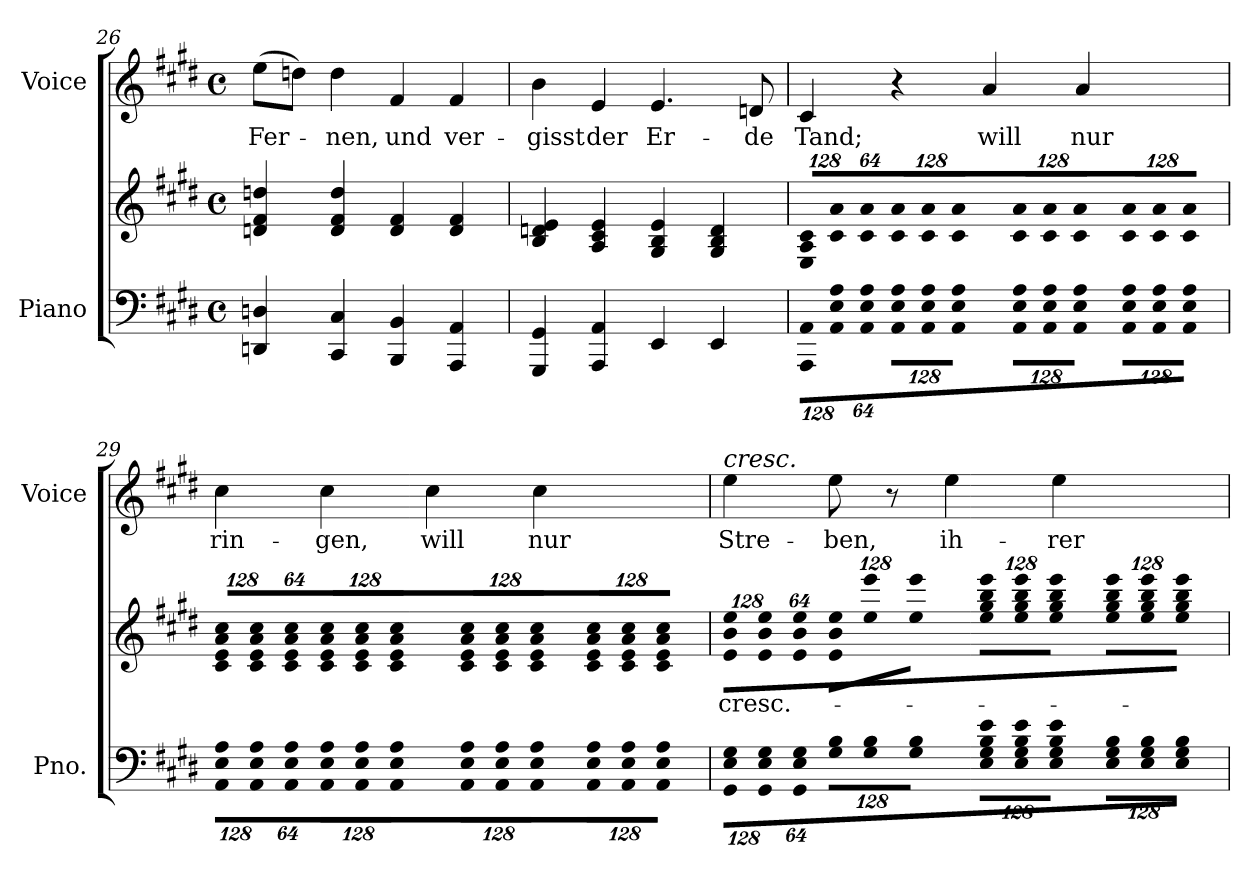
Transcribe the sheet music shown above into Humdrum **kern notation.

**kern	**kern	**text	**kern	**text
*part2	*part2	*part2	*part1	*part1
*staff3	*staff2	*staff2	*staff1	*staff1
*I"Piano	*	*	*I"Voice	*
*I'Pno.	*	*	*I'Voice	*
*clefF4	*clefG2	*	*clefG2	*
*k[f#c#g#d#]	*k[f#c#g#d#]	*	*k[f#c#g#d#]	*
*E:	*E:	*	*E:	*
*M4/4	*M4/4	*	*M4/4	*
*met(c)	*met(c)	*	*met(c)	*
=26	=26	=26	=26	=26
!	!	!	!	!LO:LY:b:color=#000000
4DDni/ 4Dni	4dni/ 4f#i 4ddni	.	(8eei\L	Fer-
.	.	.	8ddni\J)	.
!	!	!	!	!LO:LY:b:color=#000000
4CC#i/ 4C#i	4di/ 4f#i 4ddi	.	4ddi\	-nen,
!	!	!	!	!LO:LY:b:color=#000000
4BBBi/ 4BBi	4di/ 4f#i	.	4f#i/	und
!	!	!	!	!LO:LY:b:color=#000000
4AAAi/ 4AAi	4di/ 4f#i	.	4f#i/	ver-
!!LO:LB:g=z
=27	=27	=27	=27	=27
!	!	!	!	!LO:LY:b:color=#000000
4GGG#i/ 4GG#i	4Bi/ 4dni 4ei	.	4bi\	-gisst
!	!	!	!	!LO:LY:b:color=#000000
4AAAi/ 4AAi	4Ai/ 4c#i 4ei	.	4ei/	der
!	!	!	!	!LO:LY:b:color=#000000
4EEi/	4G#i/ 4Bi 4ei	.	4.ei/	Er-
4EEi/	4G#i/ 4Bi 4di	.	.	.
!	!	!	!	!LO:LY:b:color=#000000
.	.	.	8dni/	-de
=28	=28	=28	=28	=28
*Xbrackettup	*	*	*	*
!LO:N:vis=8	!	!	!	!
*	*Xbrackettup	*	*	*
!	!LO:N:vis=8	!	!	!
!	!	!	!	!LO:LY:b:color=#000000
1024%85AAAi\ 1024%85AAiL	1024%85Ei/ 1024%85Ai 1024%85c#iL	.	4c#i/	Tand;
!LO:N:vis=8	!LO:N:vis=8	!	!	!
1024%85AAi\ 1024%85Ei 1024%85Ai	1024%85c#i/ 1024%85ai	.	.	.
!LO:N:vis=8	!LO:N:vis=8	!	!	!
512%43AAi\ 512%43Ei 512%43AiJ	512%43c#i/ 512%43aiJ	.	.	.
!LO:N:vis=8	!LO:N:vis=8	!	!	!
1024%85AAi\ 1024%85Ei 1024%85AiL	1024%85c#i/ 1024%85aiL	.	4r	.
!LO:N:vis=8	!LO:N:vis=8	!	!	!
1024%85AAi\ 1024%85Ei 1024%85Ai	1024%85c#i/ 1024%85ai	.	.	.
!LO:N:vis=8	!LO:N:vis=8	!	!	!
512%43AAi\ 512%43Ei 512%43AiJ	512%43c#i/ 512%43aiJ	.	.	.
!LO:N:vis=8	!LO:N:vis=8	!	!	!
!	!	!	!	!LO:LY:b:color=#000000
1024%85AAi\ 1024%85Ei 1024%85AiL	1024%85c#i/ 1024%85aiL	.	4ai/	will
!LO:N:vis=8	!LO:N:vis=8	!	!	!
1024%85AAi\ 1024%85Ei 1024%85Ai	1024%85c#i/ 1024%85ai	.	.	.
!LO:N:vis=8	!LO:N:vis=8	!	!	!
512%43AAi\ 512%43Ei 512%43AiJ	512%43c#i/ 512%43aiJ	.	.	.
!LO:N:vis=8	!LO:N:vis=8	!	!	!
!	!	!	!	!LO:LY:b:color=#000000
1024%85AAi\ 1024%85Ei 1024%85AiL	1024%85c#i/ 1024%85aiL	.	4ai/	nur
!LO:N:vis=8	!LO:N:vis=8	!	!	!
1024%85AAi\ 1024%85Ei 1024%85Ai	1024%85c#i/ 1024%85ai	.	.	.
!LO:N:vis=8	!LO:N:vis=8	!	!	!
512%43AAi\ 512%43Ei 512%43AiJ	512%43c#i/ 512%43aiJ	.	.	.
=29	=29	=29	=29	=29
!LO:N:vis=8	!LO:N:vis=8	!	!	!
!	!	!	!	!LO:LY:b:color=#000000
1024%85AAi\ 1024%85Ei 1024%85AiL	1024%85c#i/ 1024%85ei 1024%85ai 1024%85cc#iL	.	4cc#i\	rin-
!LO:N:vis=8	!LO:N:vis=8	!	!	!
1024%85AAi\ 1024%85Ei 1024%85Ai	1024%85c#i/ 1024%85ei 1024%85ai 1024%85cc#i	.	.	.
!LO:N:vis=8	!LO:N:vis=8	!	!	!
512%43AAi\ 512%43Ei 512%43AiJ	512%43c#i/ 512%43ei 512%43ai 512%43cc#iJ	.	.	.
!LO:N:vis=8	!LO:N:vis=8	!	!	!
!	!	!	!	!LO:LY:b:color=#000000
1024%85AAi\ 1024%85Ei 1024%85AiL	1024%85c#i/ 1024%85ei 1024%85ai 1024%85cc#iL	.	4cc#i\	-gen,
!LO:N:vis=8	!LO:N:vis=8	!	!	!
1024%85AAi\ 1024%85Ei 1024%85Ai	1024%85c#i/ 1024%85ei 1024%85ai 1024%85cc#i	.	.	.
!LO:N:vis=8	!LO:N:vis=8	!	!	!
512%43AAi\ 512%43Ei 512%43AiJ	512%43c#i/ 512%43ei 512%43ai 512%43cc#iJ	.	.	.
!LO:N:vis=8	!LO:N:vis=8	!	!	!
!	!	!	!	!LO:LY:b:color=#000000
1024%85AAi\ 1024%85Ei 1024%85AiL	1024%85c#i/ 1024%85ei 1024%85ai 1024%85cc#iL	.	4cc#i\	will
!LO:N:vis=8	!LO:N:vis=8	!	!	!
1024%85AAi\ 1024%85Ei 1024%85Ai	1024%85c#i/ 1024%85ei 1024%85ai 1024%85cc#i	.	.	.
!LO:N:vis=8	!LO:N:vis=8	!	!	!
512%43AAi\ 512%43Ei 512%43AiJ	512%43c#i/ 512%43ei 512%43ai 512%43cc#iJ	.	.	.
!LO:N:vis=8	!LO:N:vis=8	!	!	!
!	!	!	!	!LO:LY:b:color=#000000
1024%85AAi\ 1024%85Ei 1024%85AiL	1024%85c#i/ 1024%85ei 1024%85ai 1024%85cc#iL	.	4cc#i\	nur
!LO:N:vis=8	!LO:N:vis=8	!	!	!
1024%85AAi\ 1024%85Ei 1024%85Ai	1024%85c#i/ 1024%85ei 1024%85ai 1024%85cc#i	.	.	.
!LO:N:vis=8	!LO:N:vis=8	!	!	!
512%43AAi\ 512%43Ei 512%43AiJ	512%43c#i/ 512%43ei 512%43ai 512%43cc#iJ	.	.	.
=30	=30	=30	=30	=30
!LO:N:vis=8	!LO:N:vis=8	!	!	!
!	!	!LO:LY:b:color=#000000	!	!
!	!	!	!LO:TX:a:i:t=cresc.	!
!	!	!	!	!LO:LY:b:color=#000000
1024%85GG#i\ 1024%85Ei 1024%85G#iL	1024%85ei/ 1024%85bi 1024%85eeiL	cresc.-	4eei\	Stre-
!LO:N:vis=8	!LO:N:vis=8	!	!	!
1024%85GG#i\ 1024%85Ei 1024%85G#i	1024%85ei/ 1024%85bi 1024%85eei	.	.	.
!LO:N:vis=8	!LO:N:vis=8	!	!	!
512%43GG#i\ 512%43Ei 512%43G#iJ	512%43ei/ 512%43bi 512%43eeiJ	.	.	.
!LO:N:vis=8	!LO:N:vis=8	!	!	!
!	!	!	!	!LO:LY:b:color=#000000
1024%85G#i\ 1024%85BiL	1024%85ei\ 1024%85bi 1024%85eeiL	.	8eei\	-ben,
!LO:N:vis=8	!LO:N:vis=8	!	!	!
1024%85G#i\ 1024%85Bi	1024%85eei\ 1024%85eeei	.	.	.
.	.	.	8r	.
!LO:N:vis=8	!LO:N:vis=8	!	!	!
512%43G#i\ 512%43BiJ	512%43eei\ 512%43eeeiJ	.	.	.
!LO:N:vis=8	!LO:N:vis=8	!	!	!
!	!	!	!	!LO:LY:b:color=#000000
1024%85Ei\ 1024%85G#i 1024%85Bi 1024%85eiL	1024%85eei\ 1024%85gg#i 1024%85bbi 1024%85eeeiL	.	4eei\	ih-
!LO:N:vis=8	!LO:N:vis=8	!	!	!
1024%85Ei\ 1024%85G#i 1024%85Bi 1024%85ei	1024%85eei\ 1024%85gg#i 1024%85bbi 1024%85eeei	.	.	.
!LO:N:vis=8	!LO:N:vis=8	!	!	!
512%43Ei\ 512%43G#i 512%43Bi 512%43eiJ	512%43eei\ 512%43gg#i 512%43bbi 512%43eeeiJ	.	.	.
!LO:N:vis=8	!LO:N:vis=8	!	!	!
!	!	!	!	!LO:LY:b:color=#000000
1024%85Ei\ 1024%85G#i 1024%85BiL	1024%85eei\ 1024%85gg#i 1024%85bbi 1024%85eeeiL	.	4eei\	-rer
!LO:N:vis=8	!LO:N:vis=8	!	!	!
1024%85Ei\ 1024%85G#i 1024%85Bi	1024%85eei\ 1024%85gg#i 1024%85bbi 1024%85eeei	.	.	.
!LO:N:vis=8	!LO:N:vis=8	!	!	!
512%43Ei\ 512%43G#i 512%43BiJ	512%43eei\ 512%43gg#i 512%43bbi 512%43eeeiJ	.	.	.
=	=	=	=	=
*-	*-	*-	*-	*-
